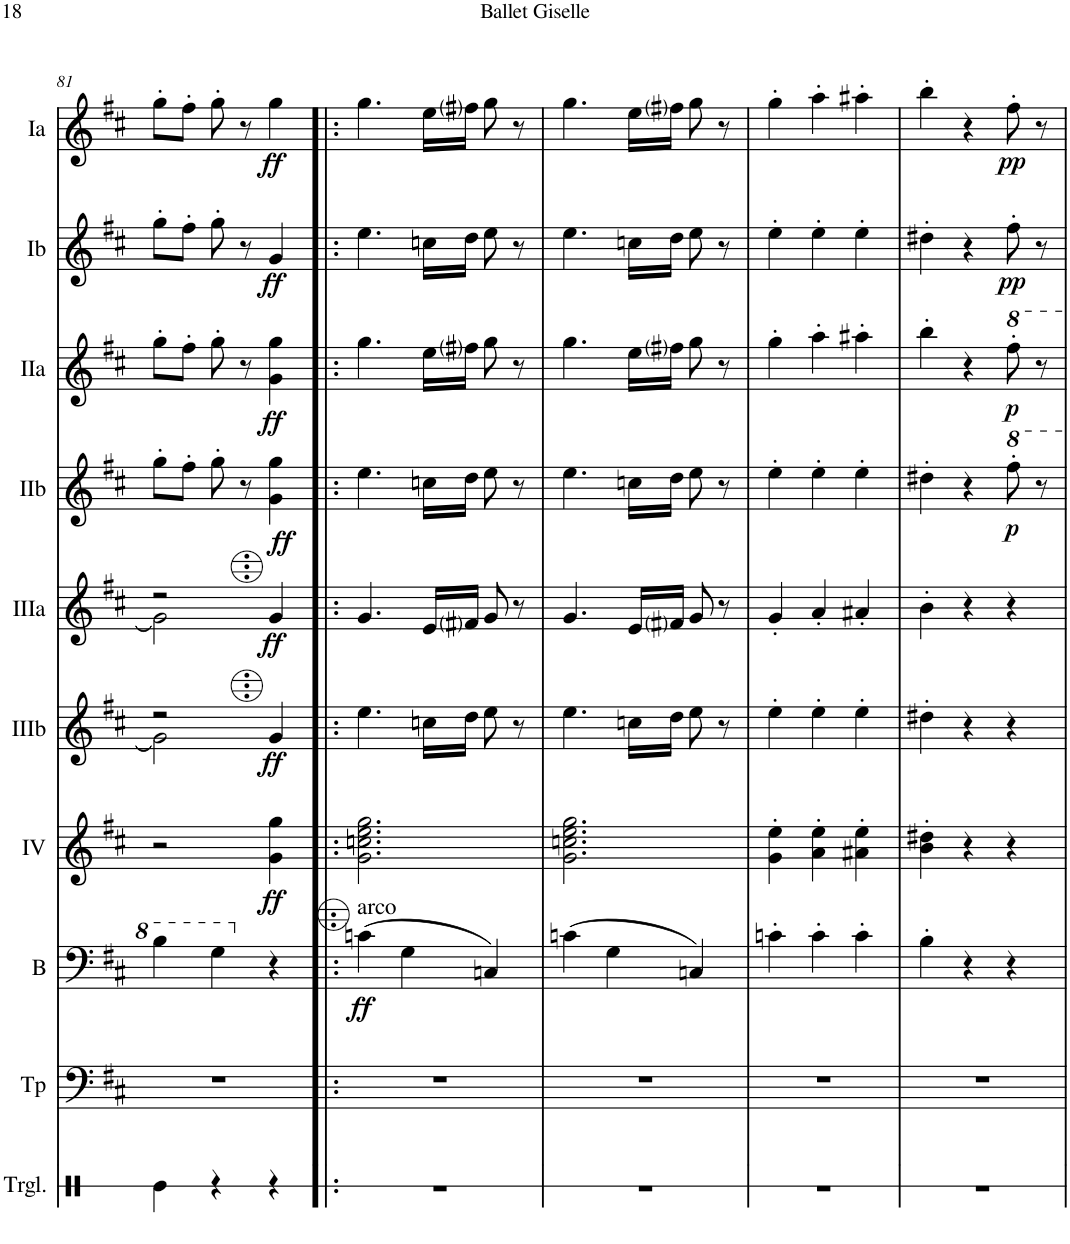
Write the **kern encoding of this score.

**kern	**kern	**kern	**dynam	**kern	**dynam	**kern	**dynam	**kern	**dynam	**kern	**dynam	**kern	**dynam	**kern	**dynam	**kern	**dynam
*part10	*part9	*part8	*part8	*part7	*part7	*part6	*part6	*part5	*part5	*part4	*part4	*part3	*part3	*part2	*part2	*part1	*part1
*staff10	*staff9	*staff8	*staff8	*staff7	*staff7	*staff6	*staff6	*staff5	*staff5	*staff4	*staff4	*staff3	*staff3	*staff2	*staff2	*staff1	*staff1
*I"Triangle	*I"Timp.	*I"Bass	*	*I"Acc. 4	*	*I"Acc. 3b	*	*I"Acc. 3a	*	*I"Acc. 2b	*	*I"Acc. 2a	*	*I"Acc. 1b	*	*I"Acc. 1a	*
*I'Trgl.	*I'Tp	*I'B	*	*	*	*	*	*	*	*	*	*	*	*	*	*	*
!!LO:PB:g=z
*clefX	*clefF4	*clefF4	*	*clefG2	*	*clefG2	*	*clefG2	*	*clefG2	*	*clefG2	*	*clefG2	*	*clefG2	*
*	*	*Trd7c12	*	*Trd7c12	*	*Trd7c12	*	*Trd7c12	*	*	*	*	*	*	*	*	*
*k[]	*k[f#c#]	*k[f#c#]	*	*k[f#c#]	*	*k[f#c#]	*	*k[f#c#]	*	*k[f#c#]	*	*k[f#c#]	*	*k[f#c#]	*	*k[f#c#]	*
*M3/4	*M3/4	*M3/4	*	*M3/4	*	*M3/4	*	*M3/4	*	*M3/4	*	*M3/4	*	*M3/4	*	*M3/4	*
=81	=81	=81	=81	=81	=81	=81	=81	=81	=81	=81	=81	=81	=81	=81	=81	=81	=81
*	*	*	*	*	*	*^	*	*^	*	*	*	*	*	*	*	*	*
4Re\	2.r	4b\	.	2r	.	2r	2g\]	.	2r	2g\]	.	8gg'\L	.	8gg'\L	.	8gg'\L	.	8gg'\L	.
.	.	.	.	.	.	.	.	.	.	.	.	8ff#'\J	.	8ff#'\J	.	8ff#'\J	.	8ff#'\J	.
4r	.	4g\	.	.	.	.	.	.	.	.	.	8gg'\	.	8gg'\	.	8gg'\	.	8gg'\	.
.	.	.	.	.	.	.	.	.	.	.	.	8r	.	8r	.	8r	.	8r	.
!	!	!	!	!	!LO:DY:b	!	!	!LO:DY:b	!	!	!LO:DY:b	!	!LO:DY:b	!	!LO:DY:b	!	!LO:DY:b	!	!LO:DY:b
4r	.	4r	.	4g\ 4gg\	ff	4g/	4ryy	ff	4g/	4ryy	ff	4g\ 4gg\	ff	4g\ 4gg\	ff	4g/	ff	4gg\	ff
=82!|:	=82!|:	=82!|:	=82!|:	=82!|:	=82!|:	=82!|:	=82!|:	=82!|:	=82!|:	=82!|:	=82!|:	=82!|:	=82!|:	=82!|:	=82!|:	=82!|:	=82!|:	=82!|:	=82!|:
!	!	!LO:TX:a:t=arco	!	!	!	!	!	!	!	!	!	!	!	!	!	!	!	!	!
!	!	!	!LO:DY:b	!	!	!	!	!	!	!	!	!	!	!	!	!	!	!	!
*	*	*	*	*	*	*v	*v	*	*	*	*	*	*	*	*	*	*	*	*
*	*	*	*	*	*	*	*	*v	*v	*	*	*	*	*	*	*	*	*
2.r	2.r	(4cn\	ff	2.g\ 2.ccn\ 2.ee\ 2.gg\	.	4.ee\	.	4.g/	.	4.ee\	.	4.gg\	.	4.ee\	.	4.gg\	.
.	.	4G\	.	.	.	.	.	.	.	.	.	.	.	.	.	.	.
.	.	.	.	.	.	16ccn\LL	.	16e/LL	.	16ccn\LL	.	16ee\LL	.	16ccn\LL	.	16ee\LL	.
.	.	.	.	.	.	16dd\JJ	.	16f#i/JJ	.	16dd\JJ	.	16ff#i\JJ	.	16dd\JJ	.	16ff#i\JJ	.
.	.	4Cn/)	.	.	.	8ee\	.	8g/	.	8ee\	.	8gg\	.	8ee\	.	8gg\	.
.	.	.	.	.	.	8r	.	8r	.	8r	.	8r	.	8r	.	8r	.
=83	=83	=83	=83	=83	=83	=83	=83	=83	=83	=83	=83	=83	=83	=83	=83	=83	=83
2.r	2.r	(4cn\	.	2.g\ 2.ccn\ 2.ee\ 2.gg\	.	4.ee\	.	4.g/	.	4.ee\	.	4.gg\	.	4.ee\	.	4.gg\	.
.	.	4G\	.	.	.	.	.	.	.	.	.	.	.	.	.	.	.
.	.	.	.	.	.	16ccn\LL	.	16e/LL	.	16ccn\LL	.	16ee\LL	.	16ccn\LL	.	16ee\LL	.
.	.	.	.	.	.	16dd\JJ	.	16f#i/JJ	.	16dd\JJ	.	16ff#i\JJ	.	16dd\JJ	.	16ff#i\JJ	.
.	.	4Cn/)	.	.	.	8ee\	.	8g/	.	8ee\	.	8gg\	.	8ee\	.	8gg\	.
.	.	.	.	.	.	8r	.	8r	.	8r	.	8r	.	8r	.	8r	.
=84	=84	=84	=84	=84	=84	=84	=84	=84	=84	=84	=84	=84	=84	=84	=84	=84	=84
2.r	2.r	4cn'\	.	4g\' 4ee\'	.	4ee'\	.	4g'/	.	4ee'\	.	4gg'\	.	4ee'\	.	4gg'\	.
.	.	4c'\	.	4a\' 4ee\'	.	4ee'\	.	4a'/	.	4ee'\	.	4aa'\	.	4ee'\	.	4aa'\	.
.	.	4c'\	.	4a#X\' 4ee\'	.	4ee'\	.	4a#X'/	.	4ee'\	.	4aa#X'\	.	4ee'\	.	4aa#X'\	.
=85	=85	=85	=85	=85	=85	=85	=85	=85	=85	=85	=85	=85	=85	=85	=85	=85	=85
2.r	2.r	4B'\	.	4b\' 4dd#X\'	.	4dd#X'\	.	4b'\	.	4dd#X'\	.	4bb'\	.	4dd#X'\	.	4bb'\	.
.	.	4r	.	4r	.	4r	.	4r	.	4r	.	4r	.	4r	.	4r	.
!	!	!	!	!	!	!	!	!	!	!	!LO:DY:b	!	!LO:DY:b	!	!LO:DY:b	!	!LO:DY:b
.	.	4r	.	4r	.	4r	.	4r	.	8fff#'\	p	8fff#'\	p	8ff#'\	pp	8ff#'\	pp
.	.	.	.	.	.	.	.	.	.	8r	.	8r	.	8r	.	8r	.
=	=	=	=	=	=	=	=	=	=	=	=	=	=	=	=	=	=
*-	*-	*-	*-	*-	*-	*-	*-	*-	*-	*-	*-	*-	*-	*-	*-	*-	*-
